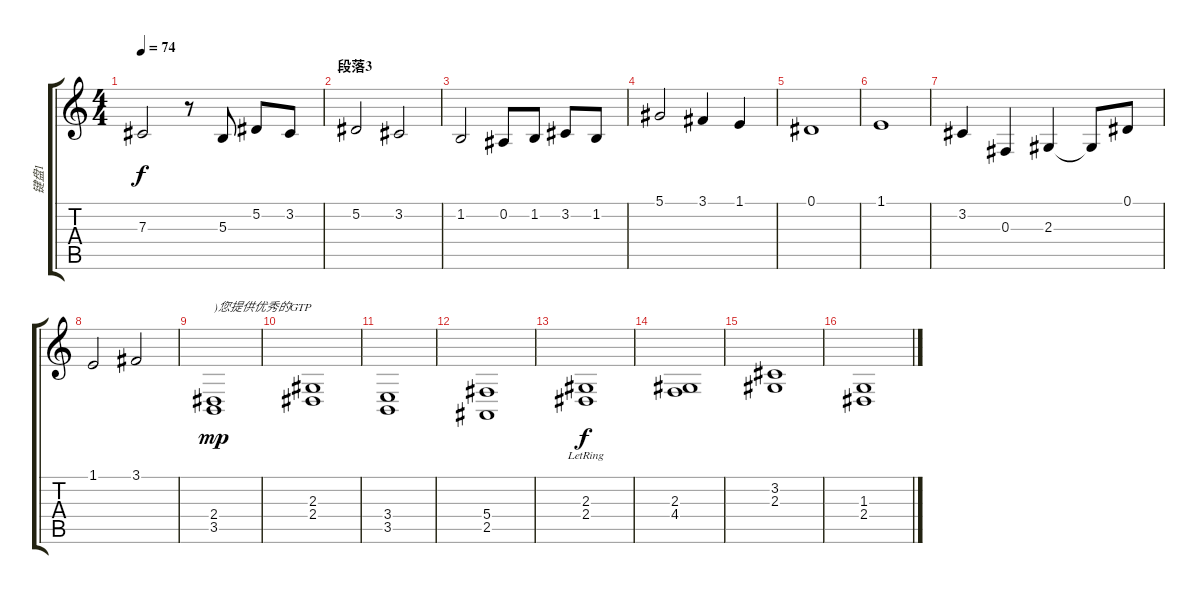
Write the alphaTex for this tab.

\track ("键盘1" "键盘1") {instrument synthstrings2}
\staff {score tabs}
\tuning (Eb4 Bb3 Gb3 Db3 Ab2 Eb2) {hide}
\ts (4 4)
\tempo 74
\clef g2
\ks c
7.3.2{dy f} r.8 5.3.8 5.2.8 3.2.8 |
\section ("" "段落3")
5.2.2 3.2.2 |
1.2.2 0.2.8 1.2.8 3.2.8 1.2.8 |
5.1.2 3.1.4 1.1.4 |
0.1.1 |
1.1.1 |
3.2.4 0.3.4 2.3.4 2.3{t}.8 0.1.8 |
1.1.2 3.1.2 |
(2.4 3.5).1{txt ")您提供优秀的GTP" dy mp} |
(2.3 2.4).1 |
(3.4 3.5).1 |
(5.4 2.5).1 |
(2.3{lr} 2.4).1{dy f} |
(2.3 4.4).1 |
(3.2 2.3).1 |
(1.3 2.4).1
